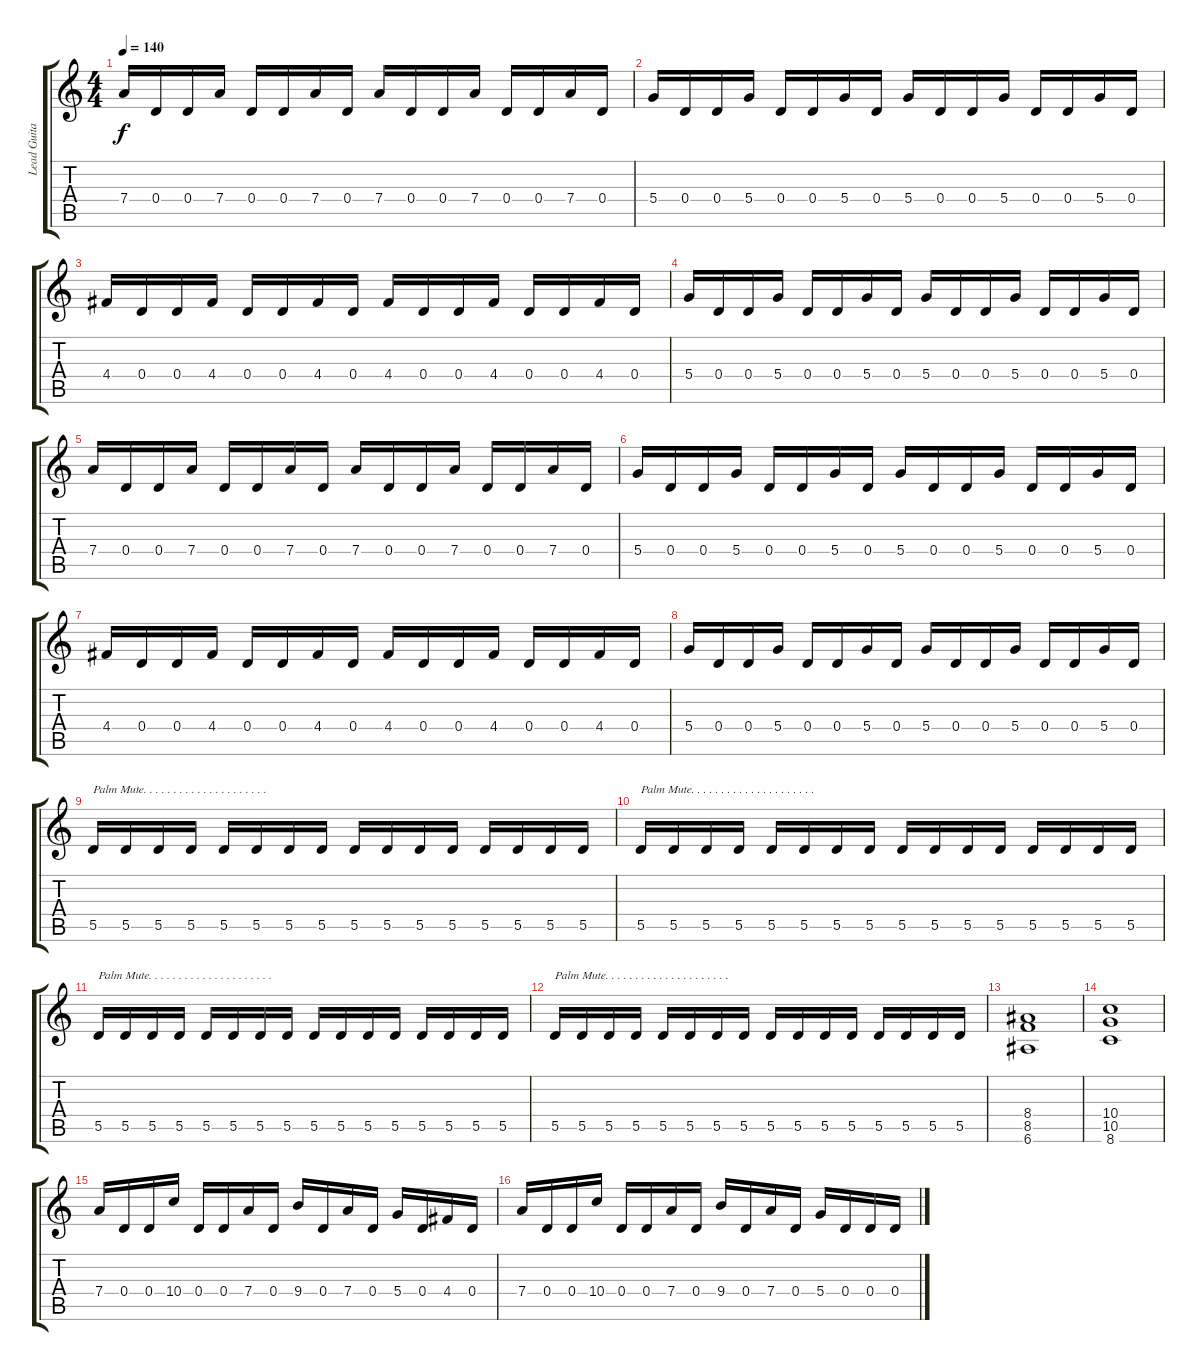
\track ("Lead Guitar" "Lead Guita") {instrument distortionguitar}
\staff {score tabs}
\tuning (E4 B3 G3 D3 A2 E2) {hide}
\ts (4 4)
\tempo 140
\clef g2
\ks c
7.4.16{dy f} 0.4.16 0.4.16 7.4.16 0.4.16 0.4.16 7.4.16 0.4.16 7.4.16 0.4.16 0.4.16 7.4.16 0.4.16 0.4.16 7.4.16 0.4.16 |
5.4.16 0.4.16 0.4.16 5.4.16 0.4.16 0.4.16 5.4.16 0.4.16 5.4.16 0.4.16 0.4.16 5.4.16 0.4.16 0.4.16 5.4.16 0.4.16 |
4.4.16 0.4.16 0.4.16 4.4.16 0.4.16 0.4.16 4.4.16 0.4.16 4.4.16 0.4.16 0.4.16 4.4.16 0.4.16 0.4.16 4.4.16 0.4.16 |
5.4.16 0.4.16 0.4.16 5.4.16 0.4.16 0.4.16 5.4.16 0.4.16 5.4.16 0.4.16 0.4.16 5.4.16 0.4.16 0.4.16 5.4.16 0.4.16 |
7.4.16 0.4.16 0.4.16 7.4.16 0.4.16 0.4.16 7.4.16 0.4.16 7.4.16 0.4.16 0.4.16 7.4.16 0.4.16 0.4.16 7.4.16 0.4.16 |
5.4.16 0.4.16 0.4.16 5.4.16 0.4.16 0.4.16 5.4.16 0.4.16 5.4.16 0.4.16 0.4.16 5.4.16 0.4.16 0.4.16 5.4.16 0.4.16 |
4.4.16 0.4.16 0.4.16 4.4.16 0.4.16 0.4.16 4.4.16 0.4.16 4.4.16 0.4.16 0.4.16 4.4.16 0.4.16 0.4.16 4.4.16 0.4.16 |
5.4.16 0.4.16 0.4.16 5.4.16 0.4.16 0.4.16 5.4.16 0.4.16 5.4.16 0.4.16 0.4.16 5.4.16 0.4.16 0.4.16 5.4.16 0.4.16 |
5.5.16{txt "Palm Mute. . . . . . . . . . . . . . . . . . . . ."} 5.5.16 5.5.16 5.5.16 5.5.16 5.5.16 5.5.16 5.5.16 5.5.16 5.5.16 5.5.16 5.5.16 5.5.16 5.5.16 5.5.16 5.5.16 |
5.5.16{txt "Palm Mute. . . . . . . . . . . . . . . . . . . . ."} 5.5.16 5.5.16 5.5.16 5.5.16 5.5.16 5.5.16 5.5.16 5.5.16 5.5.16 5.5.16 5.5.16 5.5.16 5.5.16 5.5.16 5.5.16 |
5.5.16{txt "Palm Mute. . . . . . . . . . . . . . . . . . . . ."} 5.5.16 5.5.16 5.5.16 5.5.16 5.5.16 5.5.16 5.5.16 5.5.16 5.5.16 5.5.16 5.5.16 5.5.16 5.5.16 5.5.16 5.5.16 |
5.5.16{txt "Palm Mute. . . . . . . . . . . . . . . . . . . . ."} 5.5.16 5.5.16 5.5.16 5.5.16 5.5.16 5.5.16 5.5.16 5.5.16 5.5.16 5.5.16 5.5.16 5.5.16 5.5.16 5.5.16 5.5.16 |
(8.4 8.5 6.6).1 |
(10.4 10.5 8.6).1 |
7.4.16 0.4.16 0.4.16 10.4.16 0.4.16 0.4.16 7.4.16 0.4.16 9.4.16 0.4.16 7.4.16 0.4.16 5.4.16 0.4.16 4.4.16 0.4.16 |
7.4.16 0.4.16 0.4.16 10.4.16 0.4.16 0.4.16 7.4.16 0.4.16 9.4.16 0.4.16 7.4.16 0.4.16 5.4.16 0.4.16 0.4.16 0.4.16
